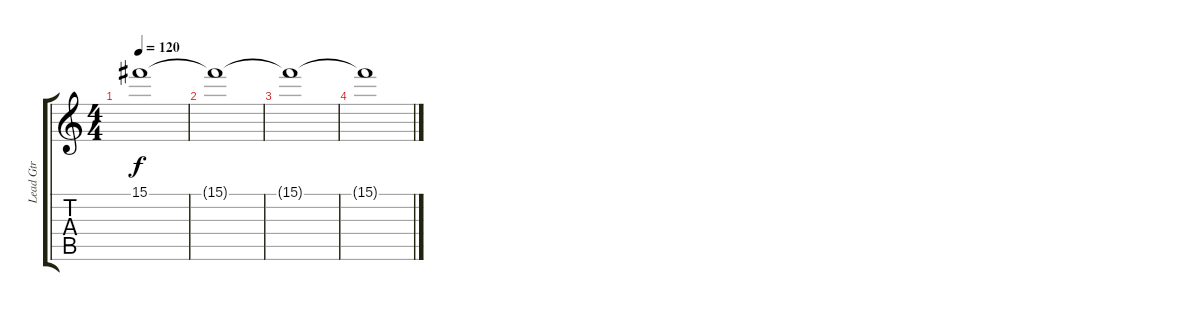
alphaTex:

\track ("Lead Gtr" "Lead Gtr") {instrument distortionguitar}
\staff {score tabs}
\tuning (Eb4 Ab3 Gb3 Db3 Ab2 Db2) {hide}
\ts (4 4)
\tempo 120
\clef g2
\ks c
15.1{t}.1{dy f} |
15.1{t}.1 |
15.1{t}.1 |
15.1{t}.1
